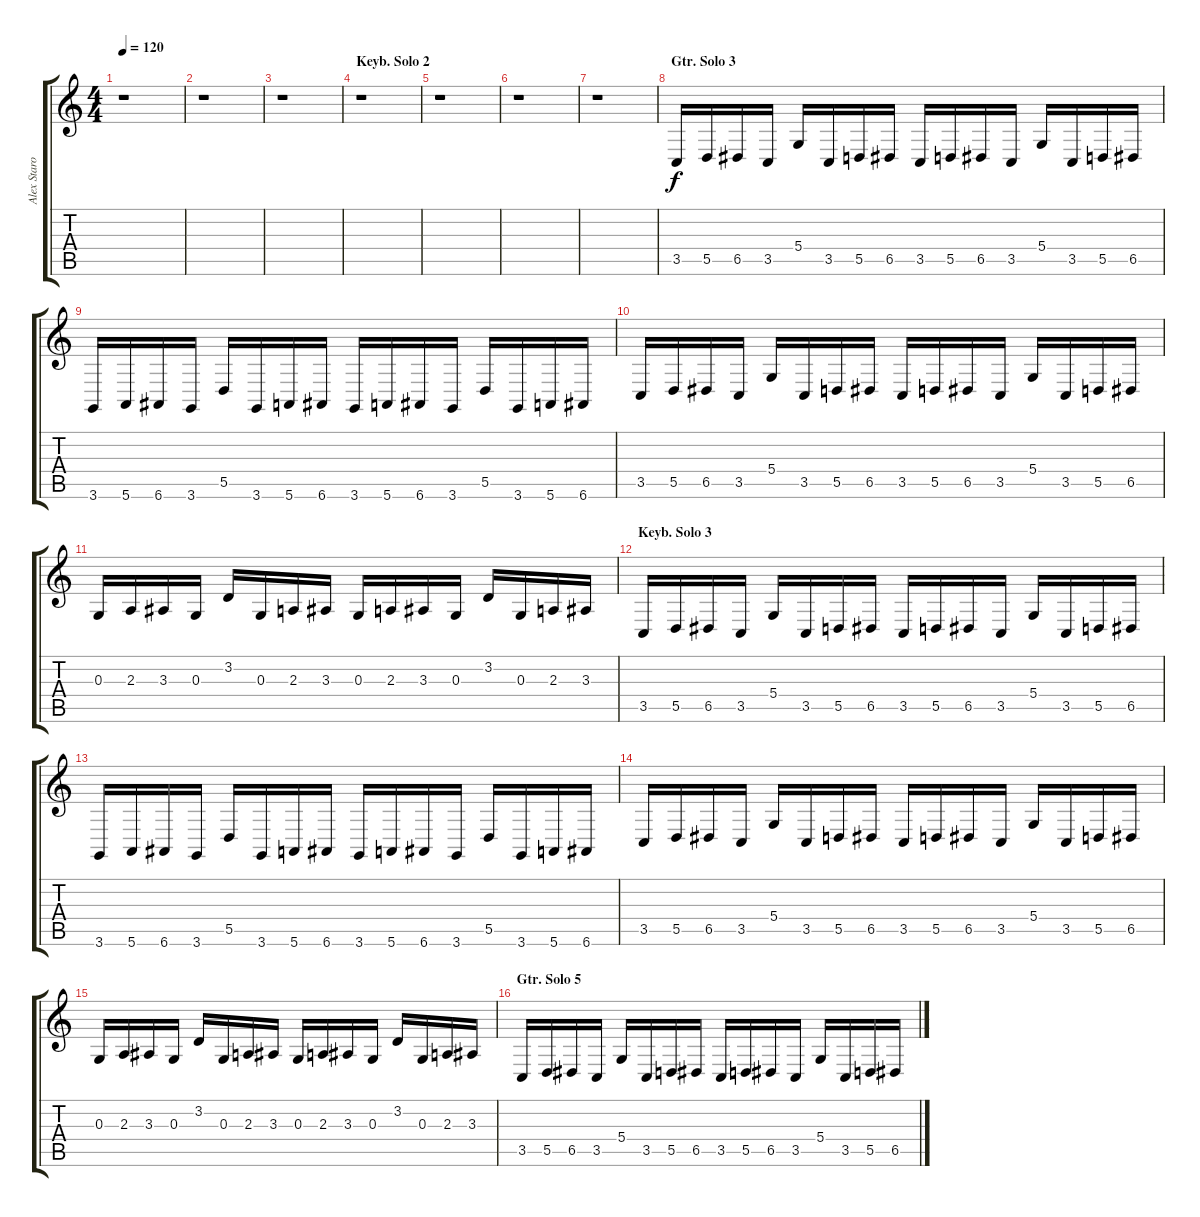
\track ("Alex Staropoli - Piano" "Alex Staro") {instrument acousticgrandpiano}
\staff {score tabs}
\tuning (E4 B3 G3 D3 A2 E2) {hide}
\ts (4 4)
\tempo 120
\clef g2
\ks c
r.1{dy f} |
r.1 |
r.1 |
\section ("" "Keyb. Solo 2")
r.1 |
r.1 |
r.1 |
r.1 |
\section ("" "Gtr. Solo 3")
3.5.16 5.5.16 6.5.16 3.5.16 5.4.16 3.5.16 5.5.16 6.5.16 3.5.16 5.5.16 6.5.16 3.5.16 5.4.16 3.5.16 5.5.16 6.5.16 |
3.6.16 5.6.16 6.6.16 3.6.16 5.5.16 3.6.16 5.6.16 6.6.16 3.6.16 5.6.16 6.6.16 3.6.16 5.5.16 3.6.16 5.6.16 6.6.16 |
3.5.16 5.5.16 6.5.16 3.5.16 5.4.16 3.5.16 5.5.16 6.5.16 3.5.16 5.5.16 6.5.16 3.5.16 5.4.16 3.5.16 5.5.16 6.5.16 |
0.3.16 2.3.16 3.3.16 0.3.16 3.2.16 0.3.16 2.3.16 3.3.16 0.3.16 2.3.16 3.3.16 0.3.16 3.2.16 0.3.16 2.3.16 3.3.16 |
\section ("" "Keyb. Solo 3")
3.5.16 5.5.16 6.5.16 3.5.16 5.4.16 3.5.16 5.5.16 6.5.16 3.5.16 5.5.16 6.5.16 3.5.16 5.4.16 3.5.16 5.5.16 6.5.16 |
3.6.16 5.6.16 6.6.16 3.6.16 5.5.16 3.6.16 5.6.16 6.6.16 3.6.16 5.6.16 6.6.16 3.6.16 5.5.16 3.6.16 5.6.16 6.6.16 |
3.5.16 5.5.16 6.5.16 3.5.16 5.4.16 3.5.16 5.5.16 6.5.16 3.5.16 5.5.16 6.5.16 3.5.16 5.4.16 3.5.16 5.5.16 6.5.16 |
0.3.16 2.3.16 3.3.16 0.3.16 3.2.16 0.3.16 2.3.16 3.3.16 0.3.16 2.3.16 3.3.16 0.3.16 3.2.16 0.3.16 2.3.16 3.3.16 |
\section ("" "Gtr. Solo 5")
3.5.16 5.5.16 6.5.16 3.5.16 5.4.16 3.5.16 5.5.16 6.5.16 3.5.16 5.5.16 6.5.16 3.5.16 5.4.16 3.5.16 5.5.16 6.5.16
